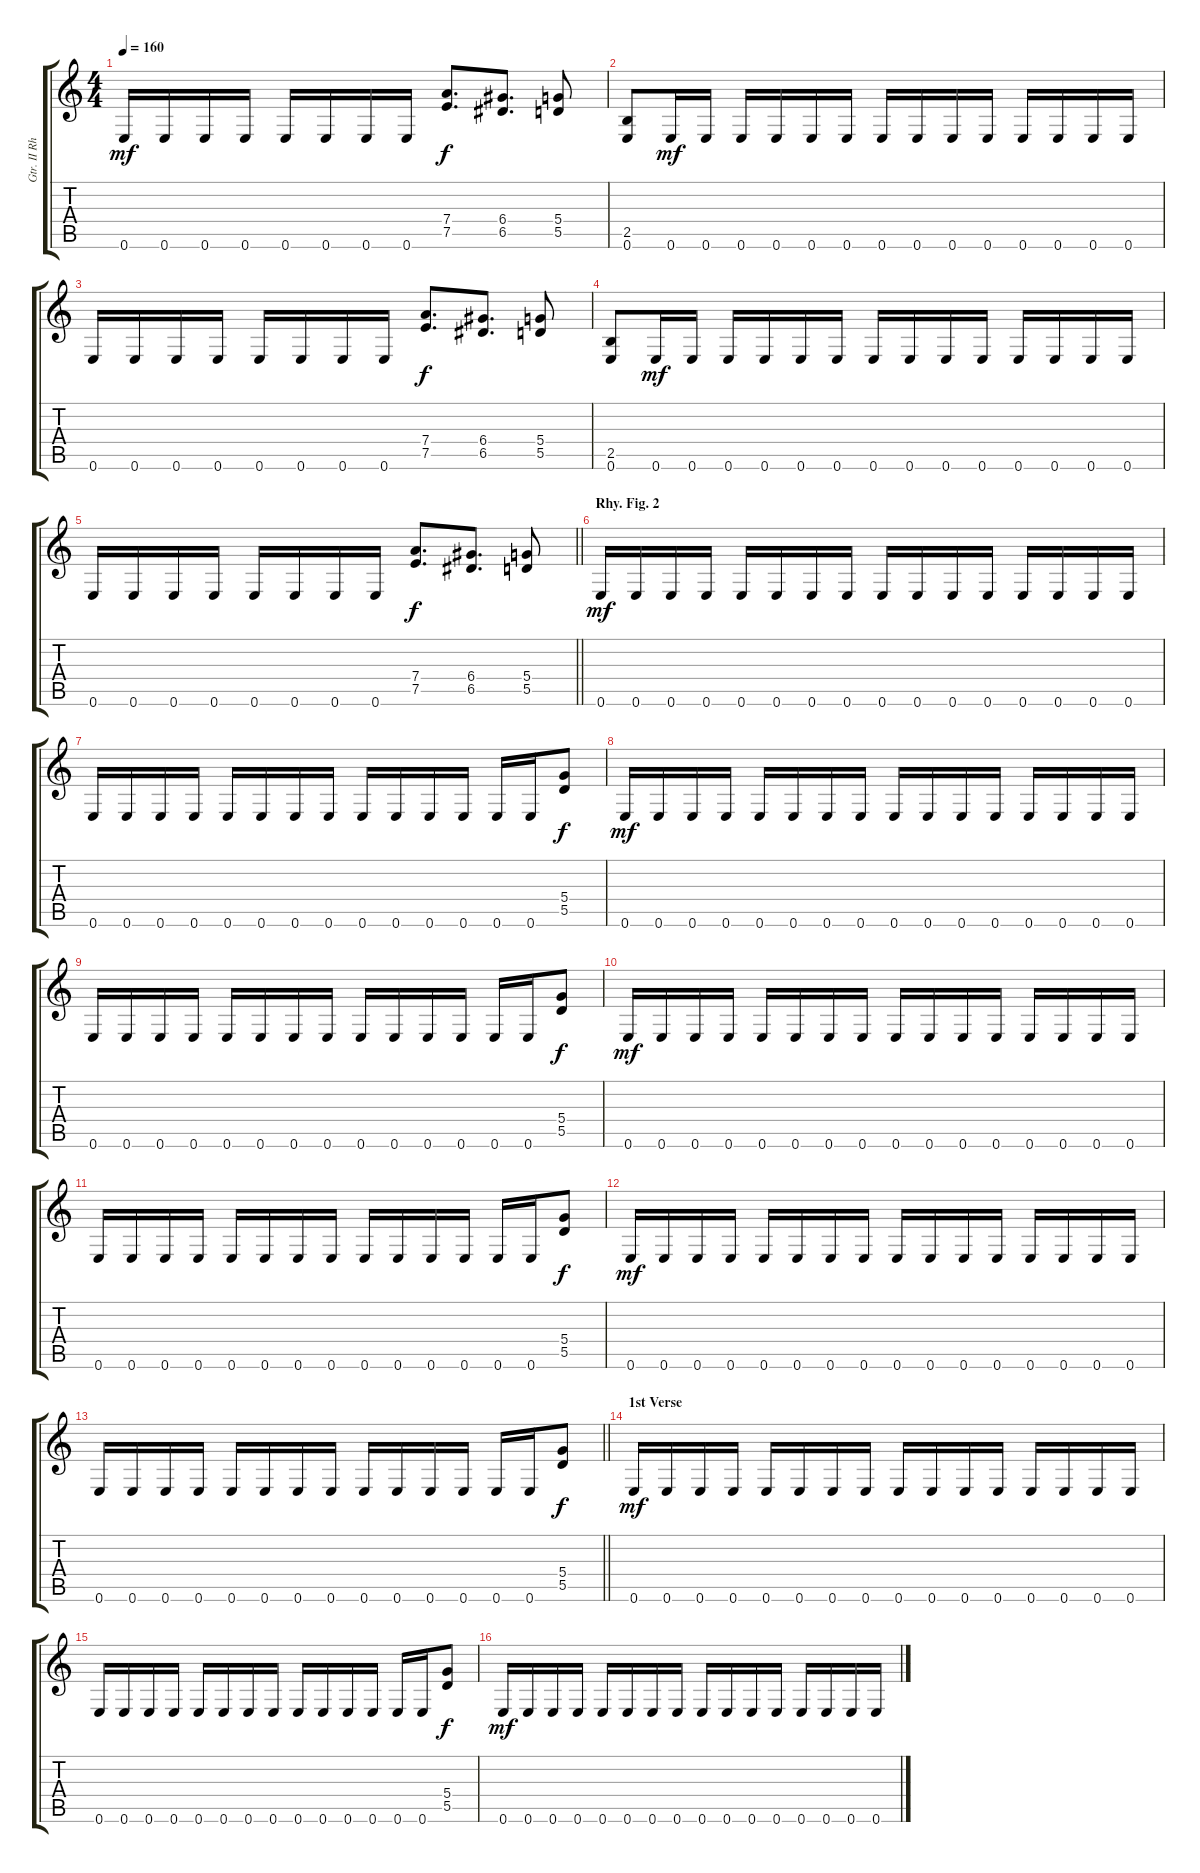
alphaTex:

\track ("Gtr. II Rhytm" "Gtr. II Rh") {instrument overdrivenguitar}
\staff {score tabs}
\tuning (E4 B3 G3 D3 A2 E2) {hide}
\ts (4 4)
\tempo 160
\clef g2
\ks c
0.6.16{dy mf} 0.6.16 0.6.16 0.6.16 0.6.16 0.6.16 0.6.16 0.6.16 (7.4 7.5).8{d dy f} (6.4 6.5).8{d} (5.4 5.5).8 |
(2.5 0.6).8 0.6.16{dy mf} 0.6.16 0.6.16 0.6.16 0.6.16 0.6.16 0.6.16 0.6.16 0.6.16 0.6.16 0.6.16 0.6.16 0.6.16 0.6.16 |
0.6.16 0.6.16 0.6.16 0.6.16 0.6.16 0.6.16 0.6.16 0.6.16 (7.4 7.5).8{d dy f} (6.4 6.5).8{d} (5.4 5.5).8 |
(2.5 0.6).8 0.6.16{dy mf} 0.6.16 0.6.16 0.6.16 0.6.16 0.6.16 0.6.16 0.6.16 0.6.16 0.6.16 0.6.16 0.6.16 0.6.16 0.6.16 |
\barLineRight lightlight
0.6.16 0.6.16 0.6.16 0.6.16 0.6.16 0.6.16 0.6.16 0.6.16 (7.4 7.5).8{d dy f} (6.4 6.5).8{d} (5.4 5.5).8 |
\section ("" "Rhy. Fig. 2")
0.6.16{dy mf} 0.6.16 0.6.16 0.6.16 0.6.16 0.6.16 0.6.16 0.6.16 0.6.16 0.6.16 0.6.16 0.6.16 0.6.16 0.6.16 0.6.16 0.6.16 |
0.6.16 0.6.16 0.6.16 0.6.16 0.6.16 0.6.16 0.6.16 0.6.16 0.6.16 0.6.16 0.6.16 0.6.16 0.6.16 0.6.16 (5.4 5.5).8{dy f} |
0.6.16{dy mf} 0.6.16 0.6.16 0.6.16 0.6.16 0.6.16 0.6.16 0.6.16 0.6.16 0.6.16 0.6.16 0.6.16 0.6.16 0.6.16 0.6.16 0.6.16 |
0.6.16 0.6.16 0.6.16 0.6.16 0.6.16 0.6.16 0.6.16 0.6.16 0.6.16 0.6.16 0.6.16 0.6.16 0.6.16 0.6.16 (5.4 5.5).8{dy f} |
0.6.16{dy mf} 0.6.16 0.6.16 0.6.16 0.6.16 0.6.16 0.6.16 0.6.16 0.6.16 0.6.16 0.6.16 0.6.16 0.6.16 0.6.16 0.6.16 0.6.16 |
0.6.16 0.6.16 0.6.16 0.6.16 0.6.16 0.6.16 0.6.16 0.6.16 0.6.16 0.6.16 0.6.16 0.6.16 0.6.16 0.6.16 (5.4 5.5).8{dy f} |
0.6.16{dy mf} 0.6.16 0.6.16 0.6.16 0.6.16 0.6.16 0.6.16 0.6.16 0.6.16 0.6.16 0.6.16 0.6.16 0.6.16 0.6.16 0.6.16 0.6.16 |
\barLineRight lightlight
0.6.16 0.6.16 0.6.16 0.6.16 0.6.16 0.6.16 0.6.16 0.6.16 0.6.16 0.6.16 0.6.16 0.6.16 0.6.16 0.6.16 (5.4 5.5).8{dy f} |
\section ("" "1st Verse")
0.6.16{dy mf} 0.6.16 0.6.16 0.6.16 0.6.16 0.6.16 0.6.16 0.6.16 0.6.16 0.6.16 0.6.16 0.6.16 0.6.16 0.6.16 0.6.16 0.6.16 |
0.6.16 0.6.16 0.6.16 0.6.16 0.6.16 0.6.16 0.6.16 0.6.16 0.6.16 0.6.16 0.6.16 0.6.16 0.6.16 0.6.16 (5.4 5.5).8{dy f} |
0.6.16{dy mf} 0.6.16 0.6.16 0.6.16 0.6.16 0.6.16 0.6.16 0.6.16 0.6.16 0.6.16 0.6.16 0.6.16 0.6.16 0.6.16 0.6.16 0.6.16
